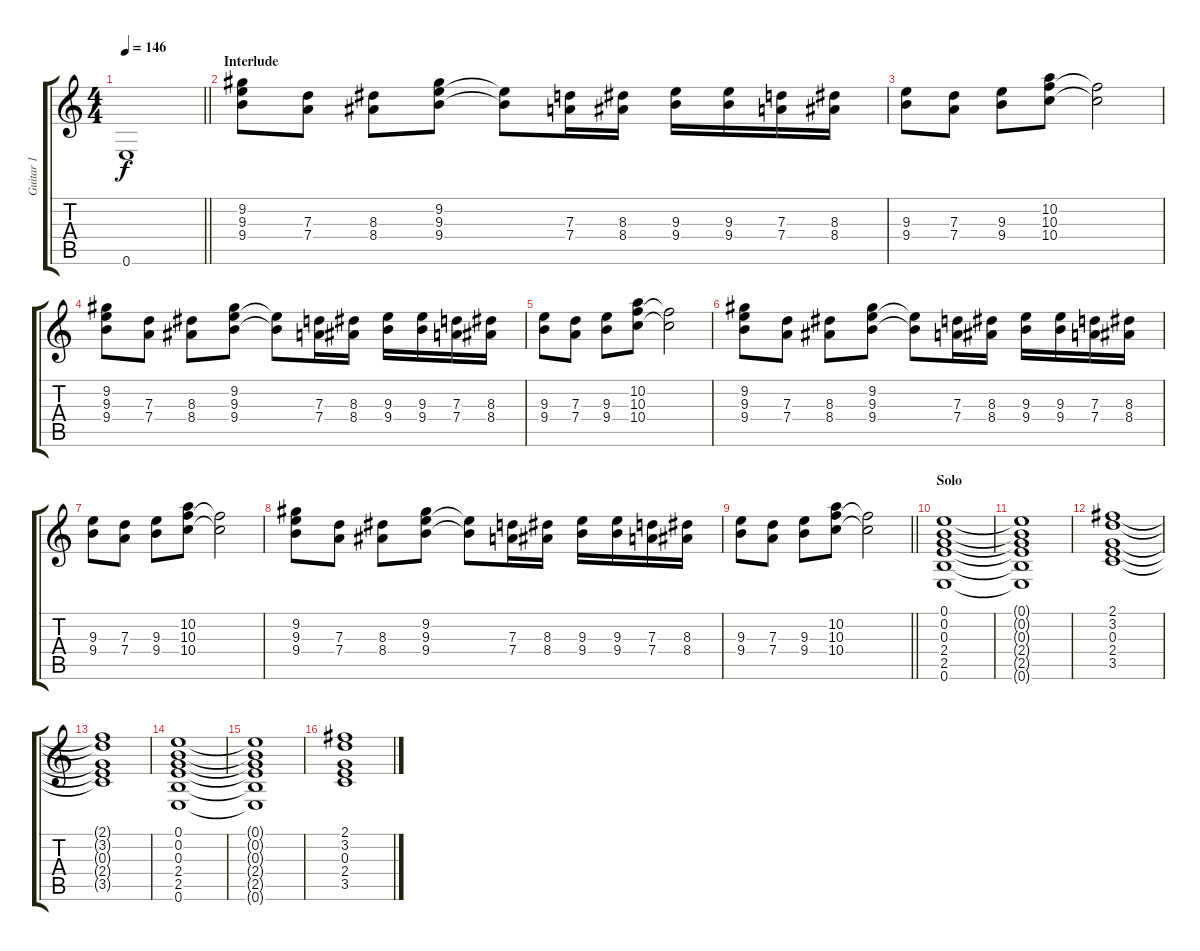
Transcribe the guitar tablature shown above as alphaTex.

\track ("Guitar 1" "Guitar 1") {instrument overdrivenguitar}
\staff {score tabs}
\tuning (E4 B3 G3 D3 A2 E2) {hide}
\ts (4 4)
\tempo 146
\clef g2
\barLineRight lightlight
\ks c
0.6{t}.1{dy f} |
\section ("" "Interlude")
(9.2 9.3 9.4).8 (7.3 7.4).8 (8.3 8.4).8 (9.2 9.3 9.4).8 (9.3{t} 9.4{t}).8 (7.3 7.4).16 (8.3 8.4).16 (9.3 9.4).16 (9.3 9.4).16 (7.3 7.4).16 (8.3 8.4).16 |
(9.3 9.4).8 (7.3 7.4).8 (9.3 9.4).8 (10.2 10.3 10.4).8 (10.3{t} 10.4{t}).2 |
(9.2 9.3 9.4).8 (7.3 7.4).8 (8.3 8.4).8 (9.2 9.3 9.4).8 (9.3{t} 9.4{t}).8 (7.3 7.4).16 (8.3 8.4).16 (9.3 9.4).16 (9.3 9.4).16 (7.3 7.4).16 (8.3 8.4).16 |
(9.3 9.4).8 (7.3 7.4).8 (9.3 9.4).8 (10.2 10.3 10.4).8 (10.3{t} 10.4{t}).2 |
(9.2 9.3 9.4).8 (7.3 7.4).8 (8.3 8.4).8 (9.2 9.3 9.4).8 (9.3{t} 9.4{t}).8 (7.3 7.4).16 (8.3 8.4).16 (9.3 9.4).16 (9.3 9.4).16 (7.3 7.4).16 (8.3 8.4).16 |
(9.3 9.4).8 (7.3 7.4).8 (9.3 9.4).8 (10.2 10.3 10.4).8 (10.3{t} 10.4{t}).2 |
(9.2 9.3 9.4).8 (7.3 7.4).8 (8.3 8.4).8 (9.2 9.3 9.4).8 (9.3{t} 9.4{t}).8 (7.3 7.4).16 (8.3 8.4).16 (9.3 9.4).16 (9.3 9.4).16 (7.3 7.4).16 (8.3 8.4).16 |
\barLineRight lightlight
(9.3 9.4).8 (7.3 7.4).8 (9.3 9.4).8 (10.2 10.3 10.4).8 (10.3{t} 10.4{t}).2 |
\section ("" "Solo")
(0.1 0.2 0.3 2.4 2.5 0.6).1 |
(0.1{t} 0.2{t} 0.3{t} 2.4{t} 2.5{t} 0.6{t}).1 |
(2.1 3.2 0.3 2.4 3.5).1 |
(2.1{t} 3.2{t} 0.3{t} 2.4{t} 3.5{t}).1 |
(0.1 0.2 0.3 2.4 2.5 0.6).1 |
(0.1{t} 0.2{t} 0.3{t} 2.4{t} 2.5{t} 0.6{t}).1 |
(2.1 3.2 0.3 2.4 3.5).1
